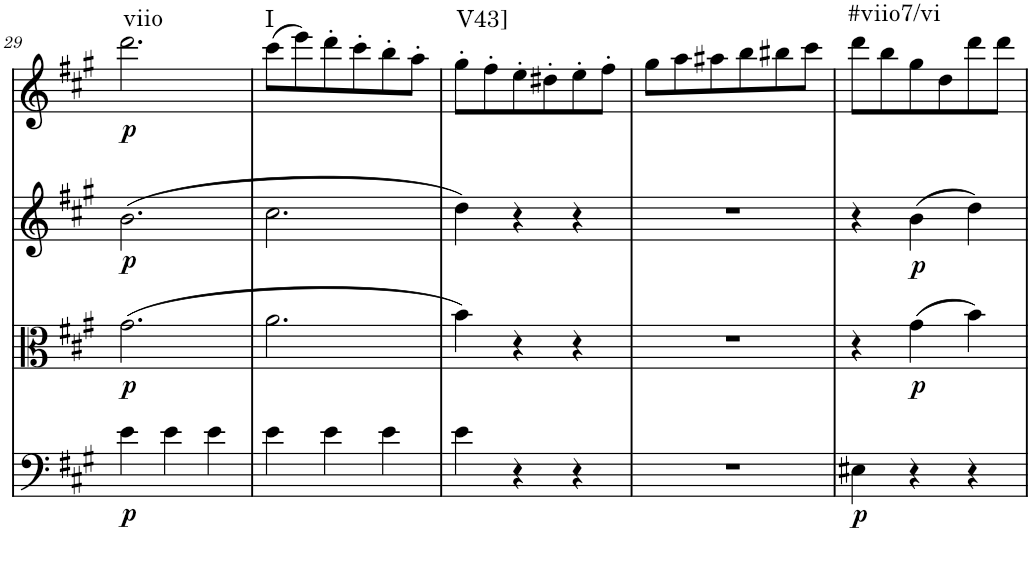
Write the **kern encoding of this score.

**kern	**dynam	**kern	**dynam	**kern	**dynam	**kern	**dynam	**harte
*part4	*part4	*part3	*part3	*part2	*part2	*part1	*part1	*part1
*staff4	*staff4	*staff3	*staff3	*staff2	*staff2	*staff1	*staff1	*
*I"Violoncello	*	*I"Viola	*	*I"Violin 2	*	*I"Violin 1	*	*
*I'Vc	*	*I'Vla	*	*I'Vln	*	*I'Vln	*	*
!!LO:PB:g=z
*clefF4	*	*clefC3	*	*clefG2	*	*clefG2	*	*
*k[f#c#g#]	*	*k[f#c#g#]	*	*k[f#c#g#]	*	*k[f#c#g#]	*	*
*M3/4	*	*M3/4	*	*M3/4	*	*M3/4	*	*
=29	=29	=29	=29	=29	=29	=29	=29	=29
!	!LO:DY:b	!	!LO:DY:b	!	!LO:DY:b	!	!LO:DY:b	!LO:H:kt=viio
4e\	p	(2.g#\	p	(2.b\	p	2.ddd\	p	N
4e\	.	.	.	.	.	.	.	.
4e\	.	.	.	.	.	.	.	.
=30	=30	=30	=30	=30	=30	=30	=30	=30
!	!	!	!	!	!	!	!	!LO:H:kt=I
4e\	.	2.a\	.	2.cc#\	.	(8ccc#\L	.	N
.	.	.	.	.	.	8eee\)	.	.
4e\	.	.	.	.	.	8ddd'\	.	.
.	.	.	.	.	.	8ccc#'\	.	.
4e\	.	.	.	.	.	8bb'\	.	.
.	.	.	.	.	.	8aa'\J	.	.
=31	=31	=31	=31	=31	=31	=31	=31	=31
!	!	!	!	!	!	!	!	!LO:H:kt=V43]
4e\	.	4b\)	.	4dd\)	.	8gg#'\L	.	N
.	.	.	.	.	.	8ff#'\	.	.
4r	.	4r	.	4r	.	8ee'\	.	.
.	.	.	.	.	.	8dd#X'\	.	.
4r	.	4r	.	4r	.	8ee'\	.	.
.	.	.	.	.	.	8ff#'\J	.	.
=32	=32	=32	=32	=32	=32	=32	=32	=32
2.r	.	2.r	.	2.r	.	8gg#\L	.	.
.	.	.	.	.	.	8aa\	.	.
.	.	.	.	.	.	8aa#X\	.	.
.	.	.	.	.	.	8bb\	.	.
.	.	.	.	.	.	8bb#X\	.	.
.	.	.	.	.	.	8ccc#\J	.	.
=33	=33	=33	=33	=33	=33	=33	=33	=33
!	!LO:DY:b	!	!	!	!	!	!	!LO:H:kt=#viio7/vi
4E#X\	p	4r	.	4r	.	8ddd\L	.	N
.	.	.	.	.	.	8bb\	.	.
!	!	!	!LO:DY:b	!	!LO:DY:b	!	!	!
4r	.	(4g#\	p	(4b\	p	8gg#\	.	.
.	.	.	.	.	.	8dd\	.	.
4r	.	4b\)	.	4dd\)	.	8ddd\	.	.
.	.	.	.	.	.	8ddd\J	.	.
=	=	=	=	=	=	=	=	=
*-	*-	*-	*-	*-	*-	*-	*-	*-
